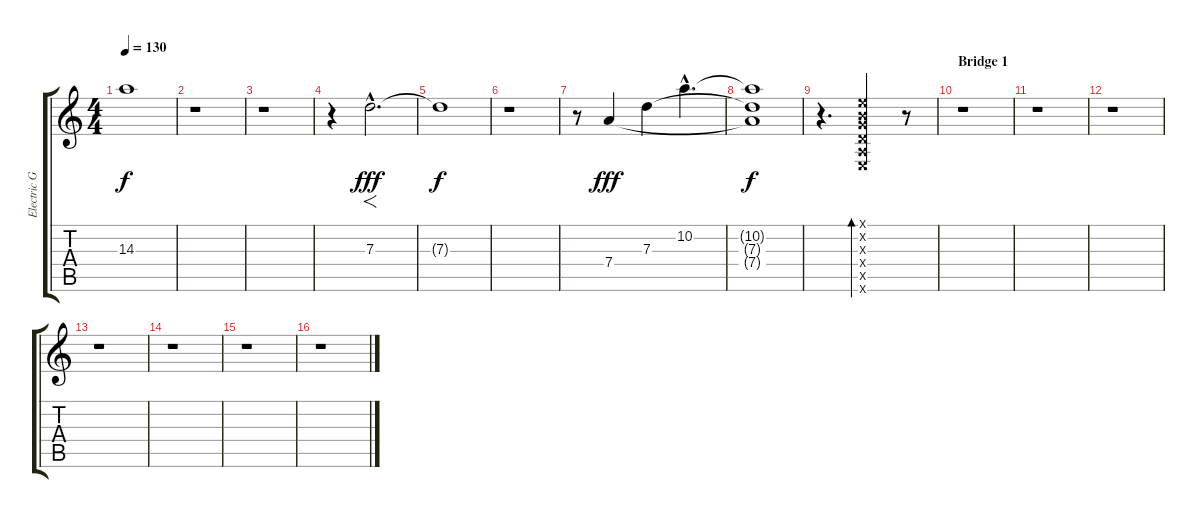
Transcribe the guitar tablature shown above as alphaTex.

\track ("Electric Guitar Two (Delay / Solo)" "Electric G") {instrument electricguitarjazz}
\staff {score tabs}
\tuning (E4 B3 G3 D3 A2 E2) {hide}
\ts (4 4)
\tempo 130
\clef g2
\ks c
14.3{t}.1{dy f volume 0} |
r.1 |
r.1 |
r.4 7.3{hac}.2{f d dy fff volume 16} |
7.3{t}.1{dy f volume 0} |
r.1 |
r.8{volume 8 instrument electricguitarjazz} 7.4.4{dy fff} 7.3.4 10.2{hac}.4{d} |
(10.2{t} 7.3{t} 7.4{t}).1{dy f} |
r.4{d volume 10 instrument electricguitarjazz} (0.1{x} 0.2{x} 0.3{x} 0.4{x} 0.5{x} 0.6{x}).2{bd 480} r.8 |
\section ("" "Bridge 1")
r.1 |
r.1 |
r.1 |
r.1 |
r.1 |
r.1 |
r.1
